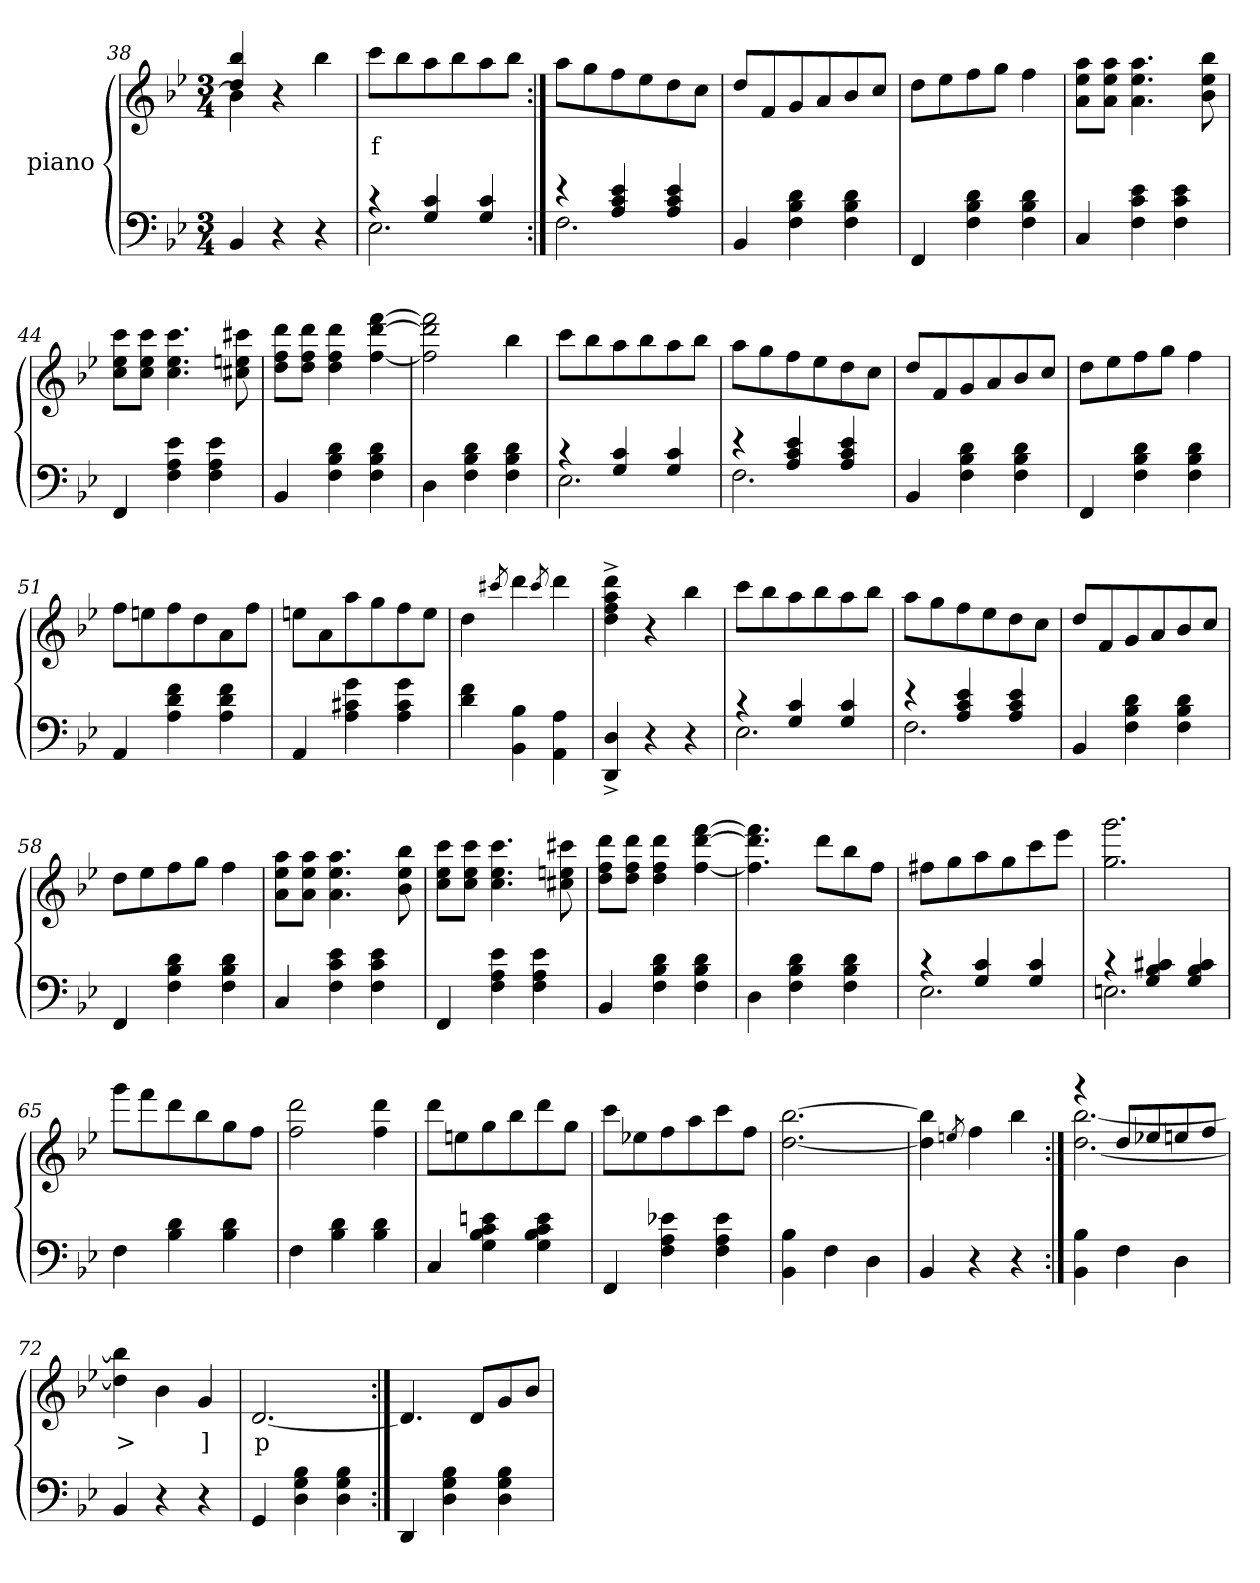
**kern	**kern	**text
*part2	*part1	*part1
*staff2	*staff1	*staff1
*I"piano	*I"piano	*
*clefF4	*clefG2	*
*k[b-e-]	*k[b-e-]	*
*M3/4	*M3/4	*
=38	=38	=38
*	*^	*
4BB-	4bb- 4dd	4b-]	.
4r	2ryy	4r	[
4r	.	4bb-	.
*	*v	*v	*
=39	=39	=39
*^	*	*
4r	2.E-	8cccL	f
.	.	8bb-	.
4c 4G	.	8aa	.
.	.	8bb-	.
4c 4G	.	8aa	.
.	.	8bb-J	.
=40:|!	=40:|!	=40:|!	=40:|!
4r	2.F	8aaL	.
.	.	8gg	.
4e- 4c 4A	.	8ff	.
.	.	8ee-	.
4e- 4c 4A	.	8dd	.
.	.	8ccJ	.
*v	*v	*	*
=41	=41	=41
4BB-	8ddL	.
.	8f	.
4d 4B- 4F	8g	.
.	8a	.
4d 4B- 4F	8b-	.
.	8ccJ	.
=42	=42	=42
4FF	8ddL	.
.	8ee-	.
4d 4B- 4F	8ff	.
.	8ggJ	.
4d 4B- 4F	4ff	.
=43	=43	=43
4C	8aa 8ee- 8aL	.
.	8aa 8ee- 8aJ	.
4e- 4c 4F	4.aa 4.ee- 4.a	.
4e- 4c 4F	.	.
.	8bb- 8ee- 8b-	.
=44	=44	=44
4FF	8ccc 8ee- 8ccL	.
.	8ccc 8ee- 8ccJ	.
4e- 4A 4F	4.ccc 4.ee- 4.cc	.
4e- 4A 4F	.	.
.	8ccc#X 8een 8cc#X	.
=45	=45	=45
4BB-	8ddd 8ff 8ddL	.
.	8ddd 8ff 8ddJ	.
4d 4B- 4F	4ddd 4ff 4dd	.
4d 4B- 4F	[4fff [4ddd [4ff	.
=46	=46	=46
4D	2fff] 2ddd] 2ff]	.
4d 4B- 4F	.	.
4d 4B- 4F	4bb-	.
=47	=47	=47
*^	*	*
4r	2.E-	8cccL	.
.	.	8bb-	.
4c 4G	.	8aa	.
.	.	8bb-	.
4c 4G	.	8aa	.
.	.	8bb-J	.
=48	=48	=48	=48
4r	2.F	8aaL	.
.	.	8gg	.
4e- 4c 4A	.	8ff	.
.	.	8ee-	.
4e- 4c 4A	.	8dd	.
.	.	8ccJ	.
*v	*v	*	*
=49	=49	=49
4BB-	8ddL	.
.	8f	.
4d 4B- 4F	8g	.
.	8a	.
4d 4B- 4F	8b-	.
.	8ccJ	.
=50	=50	=50
4FF	8ddL	.
.	8ee-	.
4d 4B- 4F	8ff	.
.	8ggJ	.
4d 4B- 4F	4ff	.
=51	=51	=51
4AA	8ffL	.
.	8een	.
4f 4d 4A	8ff	.
.	8dd	.
4f 4d 4A	8a	.
.	8ffJ	.
=52	=52	=52
4AA	8eenL	.
.	8a	.
4g 4c#X 4A	8aa	.
.	8gg	.
4g 4c# 4A	8ff	.
.	8eeJ	.
=53	=53	=53
4f 4d	4dd	.
.	8qccc#X	.
4B- 4BB-	4ddd	.
.	8qccc#	.
4A 4AA	4ddd	.
=54	=54	=54
4D^> 4DD^>	4ddd^> 4aa^> 4ff^> 4dd^>	.
4r	4r	.
4r	4bb-	.
=55	=55	=55
*^	*	*
4r	2.E-	8cccL	.
.	.	8bb-	.
4c 4G	.	8aa	.
.	.	8bb-	.
4c 4G	.	8aa	.
.	.	8bb-J	.
=56	=56	=56	=56
4r	2.F	8aaL	.
.	.	8gg	.
4e- 4c 4A	.	8ff	.
.	.	8ee-	.
4e- 4c 4A	.	8dd	.
.	.	8ccJ	.
*v	*v	*	*
=57	=57	=57
4BB-	8ddL	.
.	8f	.
4d 4B- 4F	8g	.
.	8a	.
4d 4B- 4F	8b-	.
.	8ccJ	.
=58	=58	=58
4FF	8ddL	.
.	8ee-	.
4d 4B- 4F	8ff	.
.	8ggJ	.
4d 4B- 4F	4ff	.
=59	=59	=59
4C	8aa 8ee- 8aL	.
.	8aa 8ee- 8aJ	.
4e- 4c 4F	4.aa 4.ee- 4.a	.
4e- 4c 4F	.	.
.	8bb- 8ee- 8b-	.
=60	=60	=60
4FF	8ccc 8ee- 8ccL	.
.	8ccc 8ee- 8ccJ	.
4e- 4A 4F	4.ccc 4.ee- 4.cc	.
4e- 4A 4F	.	.
.	8ccc#X 8een 8cc#X	.
=61	=61	=61
4BB-	8ddd 8ff 8ddL	.
.	8ddd 8ff 8ddJ	.
4d 4B- 4F	4ddd 4ff 4dd	.
4d 4B- 4F	[4fff [4ddd [4ff	.
=62	=62	=62
4D	4.fff] 4.ddd] 4.ff]	.
4d 4B- 4F	.	.
.	8dddL	.
4d 4B- 4F	8bb-	.
.	8ffJ	.
=63	=63	=63
*^	*	*
4r	2.E-	8ff#XL	.
.	.	8gg	.
4c 4G	.	8aa	.
.	.	8gg	.
4c 4G	.	8ccc	.
.	.	8eee-J	.
=64	=64	=64	=64
4r	2.En	2.ggg 2.gg	.
4c#X 4B- 4G	.	.	.
4c# 4B- 4G	.	.	.
*v	*v	*	*
=65	=65	=65
4F	8gggL	.
.	8fff	.
4d 4B-	8ddd	.
.	8bb-	.
4d 4B-	8gg	.
.	8ffJ	.
=66	=66	=66
4F	2ddd 2ff	.
4d 4B-	.	.
4d 4B-	4ddd 4ff	.
=67	=67	=67
4C	8dddL	.
.	8een	.
4en 4c 4B- 4G	8gg	.
.	8bb-	.
4e 4c 4B- 4G	8ddd	.
.	8ggJ	.
=68	=68	=68
4FF	8cccL	.
.	8ee-X	.
4e-X 4A 4F	8ff	.
.	8aa	.
4e- 4A 4F	8ccc	.
.	8ffJ	.
=69	=69	=69
4B- 4BB-	[2.bb- [2.dd	.
4F	.	.
4D	.	.
=70	=70	=70
4BB-	4bb-] 4dd]	.
.	8qeen	.
4r	4ff	.
4r	4bb-	.
=71:|!	=71:|!	=71:|!
*	*^	*
4B- 4BB-	4r	[2.bb- [2.dd	.
4F	8ddL	.	.
.	8ee-X	.	.
4D	8een	.	.
.	8ffJ	.	.
*	*v	*v	*
=72	=72	=72
4BB-	4bb-] 4dd]	>
4r	4b-	.
4r	4g	]
=73	=73	=73
4GG	[2.d	p
4B- 4G 4D	.	.
4B- 4G 4D	.	.
=74:|!	=74:|!	=74:|!
4DD	4.d]	.
4B- 4G 4D	.	.
.	8dL	.
4B- 4G 4D	8g	.
.	8b-J	.
=	=	=
*-	*-	*-
